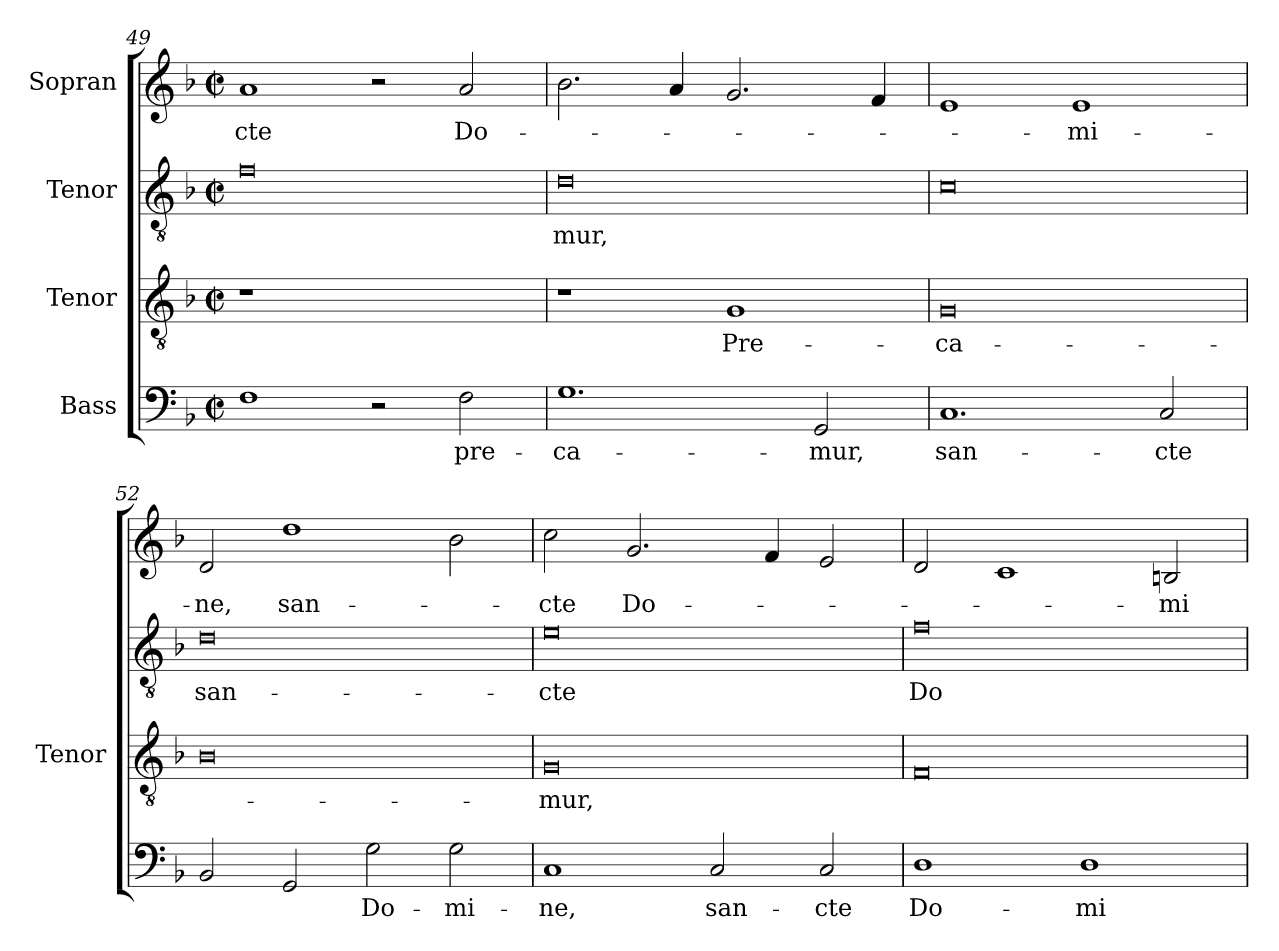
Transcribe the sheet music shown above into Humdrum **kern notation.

**kern	**text	**kern	**text	**kern	**text	**kern	**text
*part4	*part4	*part3	*part3	*part2	*part2	*part1	*part1
*staff4	*staff4	*staff3	*staff3	*staff2	*staff2	*staff1	*staff1
*I"Bass	*	*I"Tenor	*	*I"Tenor	*	*I"Sopran	*
*	*	*I'Tenor	*	*	*	*	*
*clefF4	*	*clefGv2	*	*clefGv2	*	*clefG2	*
*	*	*ITrd7c12	*	*ITrd7c12	*	*	*
*k[b-]	*	*k[b-]	*	*k[b-]	*	*k[b-]	*
*F:	*	*F:	*	*F:	*	*F:	*
*M2/2	*	*M2/2	*	*M2/2	*	*M2/2	*
*met(c|)	*	*met(c|)	*	*met(c|)	*	*met(c|)	*
=49	=49	=49	=49	=49	=49	=49	=49
!	!	!LO:N:vis=1	!	!	!	!	!
!	!	!	!	!	!	!	!LO:LY:b:color=#000000
1Fi	.	1r	.	0Fi	.	1ai	-cte
2r	.	1ryy	.	.	.	2r	.
!	!LO:LY:b:color=#000000	!	!	!	!	!	!
!	!	!	!	!	!	!	!LO:LY:b:color=#000000
2Fi\	pre-	.	.	.	.	2ai/	Do-
=50	=50	=50	=50	=50	=50	=50	=50
!	!LO:LY:b:color=#000000	!	!	!	!	!	!
!	!	!	!	!	!LO:LY:b:color=#000000	!	!
1.Gi	-ca-	1r	.	0Di	-mur,	2.b-i\	.
.	.	.	.	.	.	4ai/	.
!	!	!	!LO:LY:b:color=#000000	!	!	!	!
.	.	1GGi	Pre-	.	.	2.gi/	.
!	!LO:LY:b:color=#000000	!	!	!	!	!	!
2GGi/	-mur,	.	.	.	.	.	.
.	.	.	.	.	.	4fi/	.
=51	=51	=51	=51	=51	=51	=51	=51
!	!LO:LY:b:color=#000000	!	!	!	!	!	!
!	!	!	!LO:LY:b:color=#000000	!	!	!	!
1.Ci	san-	0GGi	-ca-	0Ci	.	1ei	.
!	!	!	!	!	!	!	!LO:LY:b:color=#000000
.	.	.	.	.	.	1ei	-mi-
!	!LO:LY:b:color=#000000	!	!	!	!	!	!
2Ci/	-cte	.	.	.	.	.	.
=52	=52	=52	=52	=52	=52	=52	=52
!	!	!	!	!	!LO:LY:b:color=#000000	!	!
!	!	!	!	!	!	!	!LO:LY:b:color=#000000
2BB-i/	.	0BB-i	.	0Di	san-	2di/	-ne,
!	!	!	!	!	!	!	!LO:LY:b:color=#000000
2GGi/	.	.	.	.	.	1ddi	san-
!	!LO:LY:b:color=#000000	!	!	!	!	!	!
2Gi\	Do-	.	.	.	.	.	.
!	!LO:LY:b:color=#000000	!	!	!	!	!	!
2Gi\	-mi-	.	.	.	.	2b-i\	.
=53	=53	=53	=53	=53	=53	=53	=53
!	!LO:LY:b:color=#000000	!	!	!	!	!	!
!	!	!	!LO:LY:b:color=#000000	!	!	!	!
!	!	!	!	!	!LO:LY:b:color=#000000	!	!
!	!	!	!	!	!	!	!LO:LY:b:color=#000000
1Ci	-ne,	0GGi	-mur,	0Ei	-cte	2cci\	-cte
!	!	!	!	!	!	!	!LO:LY:b:color=#000000
.	.	.	.	.	.	2.gi/	Do-
!	!LO:LY:b:color=#000000	!	!	!	!	!	!
2Ci/	san-	.	.	.	.	.	.
.	.	.	.	.	.	4fi/	.
!	!LO:LY:b:color=#000000	!	!	!	!	!	!
2Ci/	-cte	.	.	.	.	2ei/	.
=54	=54	=54	=54	=54	=54	=54	=54
!	!LO:LY:b:color=#000000	!	!	!	!	!	!
!	!	!	!	!	!LO:LY:b:color=#000000	!	!
1Di	Do-	0FFi	.	0Fi	Do-	2di/	.
.	.	.	.	.	.	1ci	.
!	!LO:LY:b:color=#000000	!	!	!	!	!	!
1Di	-mi-	.	.	.	.	.	.
!	!	!	!	!	!	!	!LO:LY:b:color=#000000
.	.	.	.	.	.	2Bni/	-mi-
=	=	=	=	=	=	=	=
*-	*-	*-	*-	*-	*-	*-	*-
